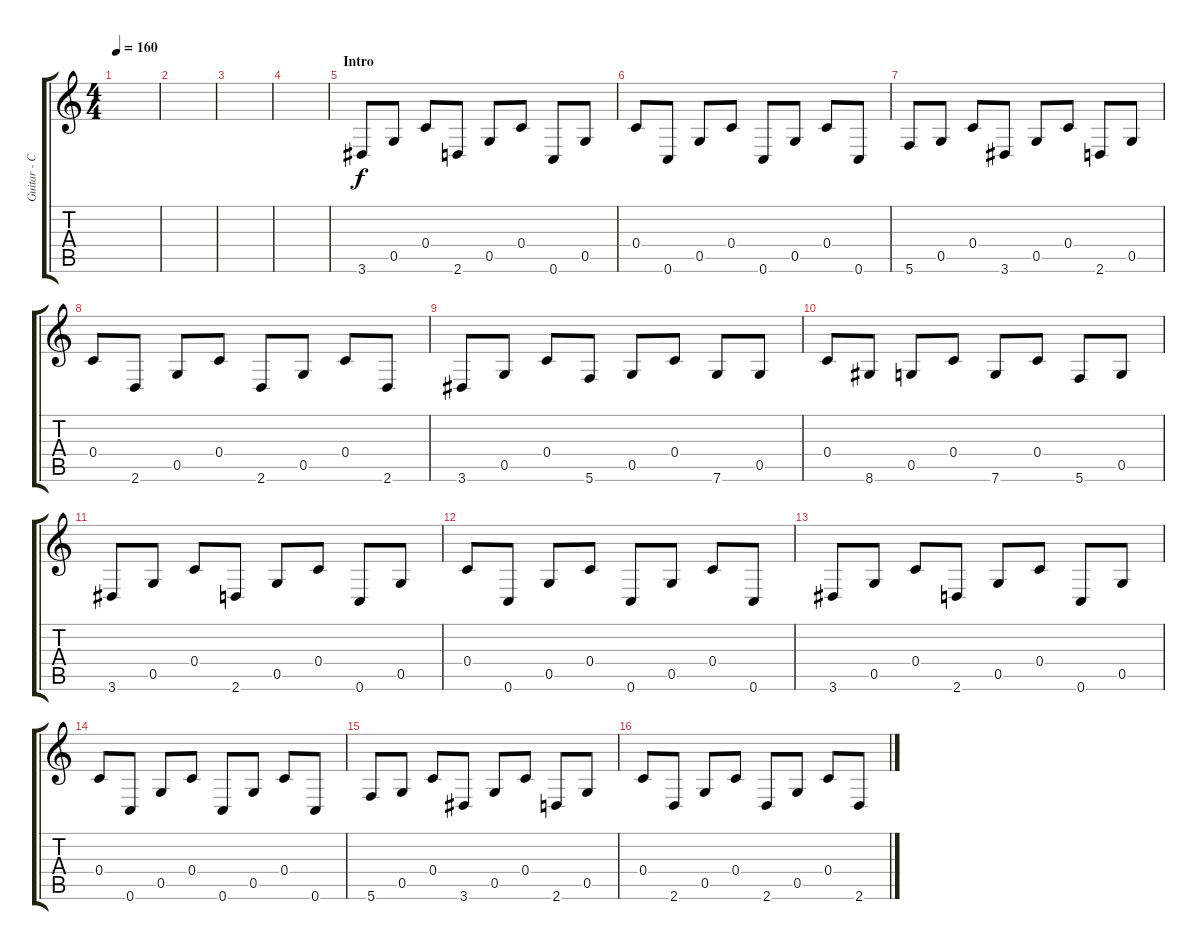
\track ("Guitar - Clean" "Guitar - C") {instrument electricguitarclean}
\staff {score tabs}
\tuning (D4 A3 F3 C3 G2 C2) {hide}
\ts (4 4)
\tempo 160
\clef g2
\ks c
|
|
|
|
\section ("" "Intro")
3.6.8 0.5.8 0.4.8 2.6.8 0.5.8 0.4.8 0.6.8 0.5.8 |
0.4.8 0.6.8 0.5.8 0.4.8 0.6.8 0.5.8 0.4.8 0.6.8 |
5.6.8 0.5.8 0.4.8 3.6.8 0.5.8 0.4.8 2.6.8 0.5.8 |
0.4.8 2.6.8 0.5.8 0.4.8 2.6.8 0.5.8 0.4.8 2.6.8 |
3.6.8 0.5.8 0.4.8 5.6.8 0.5.8 0.4.8 7.6.8 0.5.8 |
0.4.8 8.6.8 0.5.8 0.4.8 7.6.8 0.4.8 5.6.8 0.5.8 |
3.6.8 0.5.8 0.4.8 2.6.8 0.5.8 0.4.8 0.6.8 0.5.8 |
0.4.8 0.6.8 0.5.8 0.4.8 0.6.8 0.5.8 0.4.8 0.6.8 |
3.6.8 0.5.8 0.4.8 2.6.8 0.5.8 0.4.8 0.6.8 0.5.8 |
0.4.8 0.6.8 0.5.8 0.4.8 0.6.8 0.5.8 0.4.8 0.6.8 |
5.6.8 0.5.8 0.4.8 3.6.8 0.5.8 0.4.8 2.6.8 0.5.8 |
0.4.8 2.6.8 0.5.8 0.4.8 2.6.8 0.5.8 0.4.8 2.6.8
